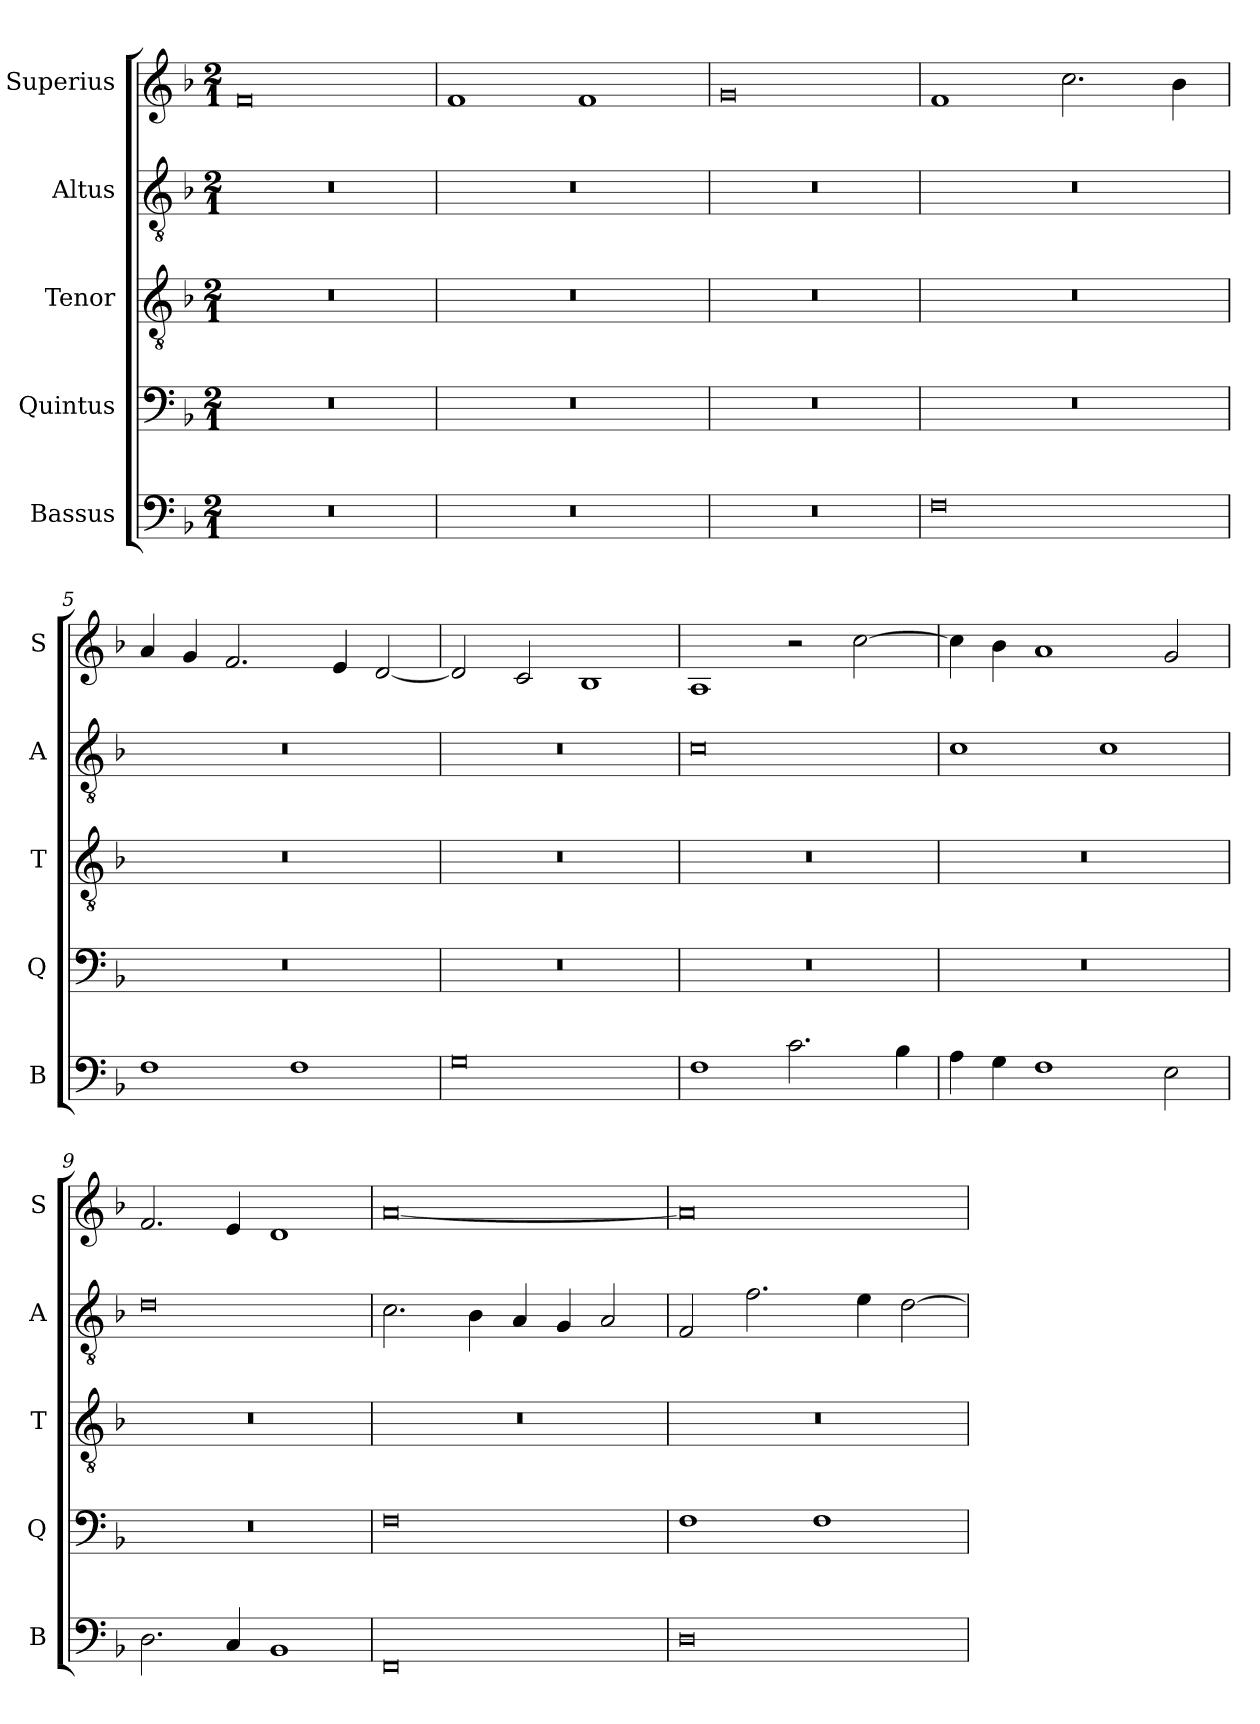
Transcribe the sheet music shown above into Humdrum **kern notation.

**kern	**kern	**kern	**kern	**kern
*part5	*part4	*part3	*part2	*part1
*staff5	*staff4	*staff3	*staff2	*staff1
*I"Bassus	*I"Quintus	*I"Tenor	*I"Altus	*I"Superius
*I'B	*I'Q	*I'T	*I'A	*I'S
*clefF4	*clefF4	*clefGv2	*clefGv2	*clefG2
*k[b-]	*k[b-]	*k[b-]	*k[b-]	*k[b-]
*M2/1	*M2/1	*M2/1	*M2/1	*M2/1
=1	=1	=1	=1	=1
0r	0r	0r	0r	0f
=2	=2	=2	=2	=2
0r	0r	0r	0r	1f
.	.	.	.	1f
=3	=3	=3	=3	=3
0r	0r	0r	0r	0g
=4	=4	=4	=4	=4
0F	0r	0r	0r	1f
.	.	.	.	2.cc\
.	.	.	.	4b-\
=5	=5	=5	=5	=5
1F	0r	0r	0r	4a/
.	.	.	.	4g/
.	.	.	.	2.f/
1F	.	.	.	.
.	.	.	.	4e/
.	.	.	.	[2d/
=6	=6	=6	=6	=6
0G	0r	0r	0r	2d/]
.	.	.	.	2c/
.	.	.	.	1B-
=7	=7	=7	=7	=7
1F	0r	0r	0c	1A
2.c\	.	.	.	2r
.	.	.	.	[2cc\
4B-\	.	.	.	.
=8	=8	=8	=8	=8
4A\	0r	0r	1c	4cc\]
4G\	.	.	.	4b-\
1F	.	.	.	1a
.	.	.	1c	.
2E\	.	.	.	2g/
=9	=9	=9	=9	=9
2.D\	0r	0r	0d	2.f/
4C/	.	.	.	4e/
1BB-	.	.	.	1d
=10	=10	=10	=10	=10
0FF	0F	0r	2.c\	[0a
.	.	.	4B-\	.
.	.	.	4A/	.
.	.	.	4G/	.
.	.	.	2A/	.
=11	=11	=11	=11	=11
0D	1F	0r	2F/	0a]
.	.	.	2.f\	.
.	1F	.	.	.
.	.	.	4e\	.
.	.	.	[2d\	.
=	=	=	=	=
*-	*-	*-	*-	*-
